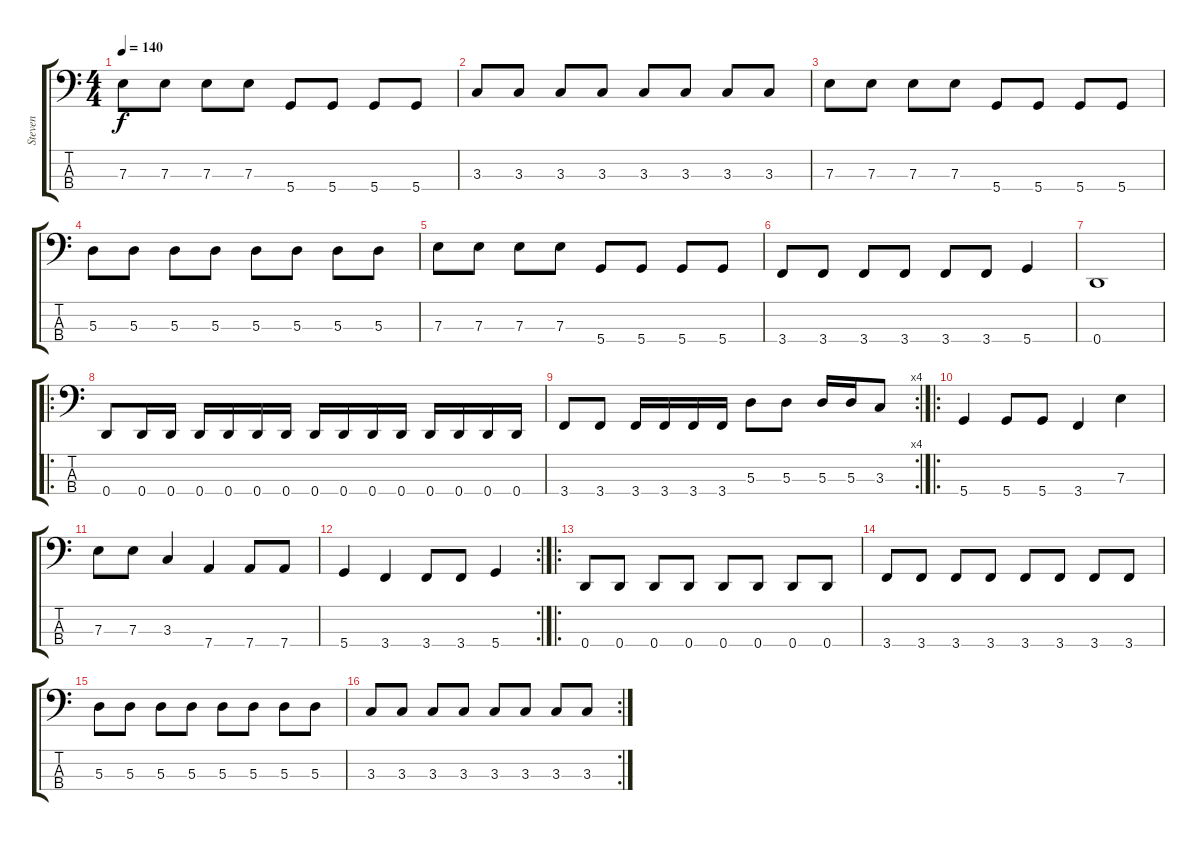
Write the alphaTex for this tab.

\track ("Steven" "Steven") {instrument electricbasspick}
\staff {score tabs}
\tuning (G2 D2 A1 D1) {hide}
\ts (4 4)
\tempo 140
\clef f4
\ks c
7.3.8{dy f} 7.3.8 7.3.8 7.3.8 5.4.8 5.4.8 5.4.8 5.4.8 |
3.3.8 3.3.8 3.3.8 3.3.8 3.3.8 3.3.8 3.3.8 3.3.8 |
7.3.8 7.3.8 7.3.8 7.3.8 5.4.8 5.4.8 5.4.8 5.4.8 |
5.3.8 5.3.8 5.3.8 5.3.8 5.3.8 5.3.8 5.3.8 5.3.8 |
7.3.8 7.3.8 7.3.8 7.3.8 5.4.8 5.4.8 5.4.8 5.4.8 |
3.4.8 3.4.8 3.4.8 3.4.8 3.4.8 3.4.8 5.4.4 |
0.4.1 |
\ro
0.4.8 0.4.16 0.4.16 0.4.16 0.4.16 0.4.16 0.4.16 0.4.16 0.4.16 0.4.16 0.4.16 0.4.16 0.4.16 0.4.16 0.4.16 |
\rc 4
3.4.8 3.4.8 3.4.16 3.4.16 3.4.16 3.4.16 5.3.8 5.3.8 5.3.16 5.3.16 3.3.8 |
\ro
5.4.4 5.4.8 5.4.8 3.4.4 7.3.4 |
7.3.8 7.3.8 3.3.4 7.4.4 7.4.8 7.4.8 |
\rc 2
5.4.4 3.4.4 3.4.8 3.4.8 5.4.4 |
\ro
0.4.8 0.4.8 0.4.8 0.4.8 0.4.8 0.4.8 0.4.8 0.4.8 |
3.4.8 3.4.8 3.4.8 3.4.8 3.4.8 3.4.8 3.4.8 3.4.8 |
5.3.8 5.3.8 5.3.8 5.3.8 5.3.8 5.3.8 5.3.8 5.3.8 |
\rc 2
3.3.8 3.3.8 3.3.8 3.3.8 3.3.8 3.3.8 3.3.8 3.3.8
